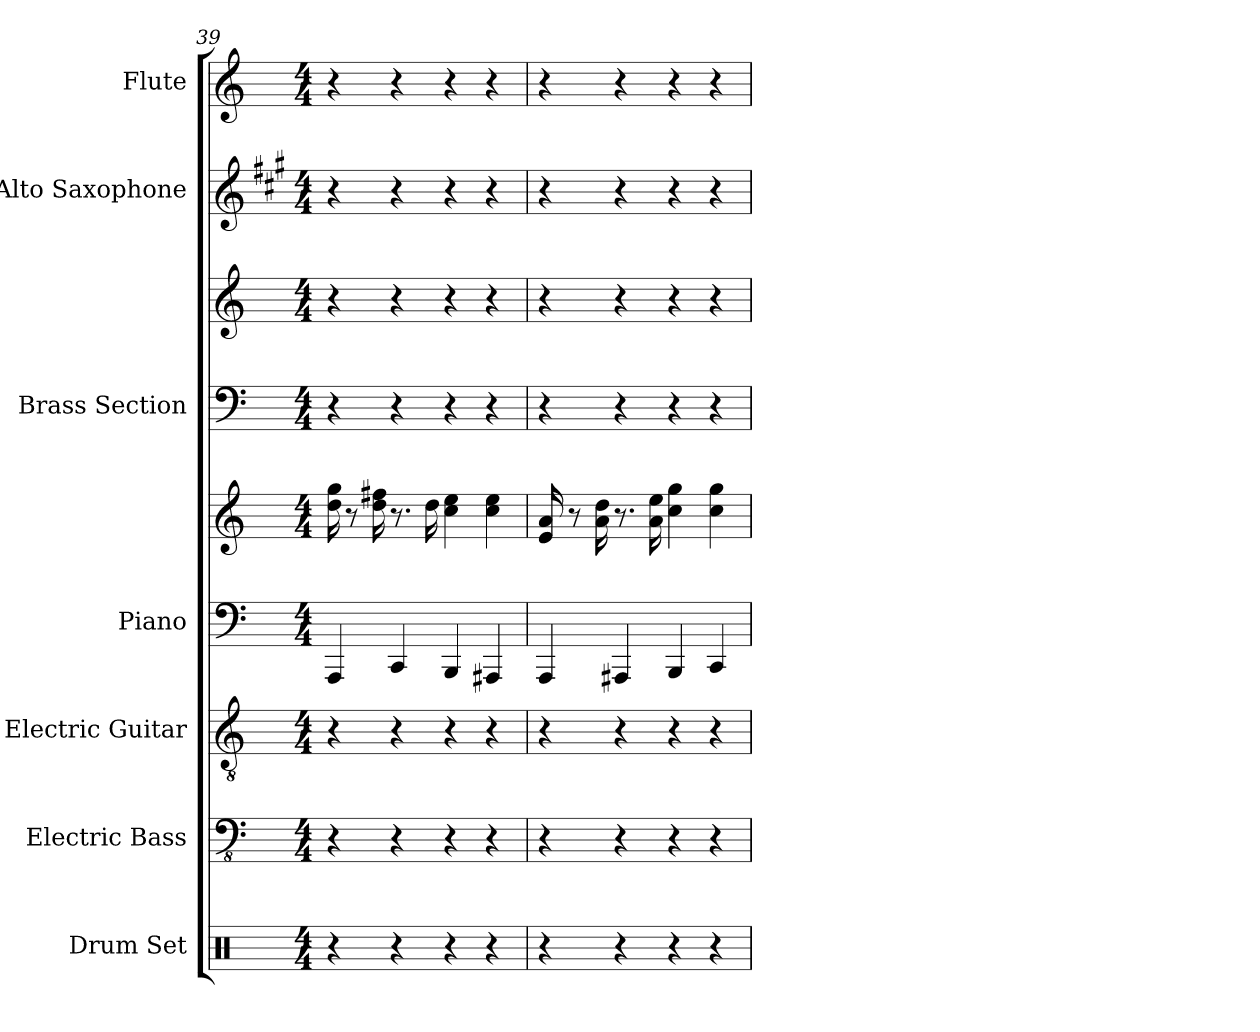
**kern	**kern	**kern	**kern	**kern	**kern	**kern	**kern	**kern
*part7	*part6	*part5	*part4	*part4	*part3	*part3	*part2	*part1
*staff9	*staff8	*staff7	*staff6	*staff5	*staff4	*staff3	*staff2	*staff1
*I"Drum Set	*I"Electric Bass	*I"Electric Guitar	*I"Piano	*	*I"Brass Section	*	*I"Alto Saxophone	*I"Flute
*I'Drums	*I'El. B.	*I'El. Guit.	*I'Pno.	*	*I'Brs. Se.	*	*I'A. Sax.	*I'Fl.
*clefX	*clefFv4	*clefGv2	*clefF4	*clefG2	*clefF4	*clefG2	*clefG2	*clefG2
*	*	*	*	*	*	*	*ITrd5c9	*
*k[]	*k[]	*k[]	*k[]	*k[]	*k[]	*k[]	*k[]	*k[]
*M4/4	*M4/4	*M4/4	*M4/4	*M4/4	*M4/4	*M4/4	*M4/4	*M4/4
=39	=39	=39	=39	=39	=39	=39	=39	=39
4r	4r	4r	4AAA	16dd 16gg	4r	4r	4r	4r
.	.	.	.	8r	.	.	.	.
.	.	.	.	16dd 16ff#X	.	.	.	.
4r	4r	4r	4CC	8.r	4r	4r	4r	4r
.	.	.	.	16dd	.	.	.	.
4r	4r	4r	4BBB	4cc 4ee	4r	4r	4r	4r
4r	4r	4r	4AAA#X	4cc 4ee	4r	4r	4r	4r
=40	=40	=40	=40	=40	=40	=40	=40	=40
4r	4r	4r	4AAA	16a 16e	4r	4r	4r	4r
.	.	.	.	8r	.	.	.	.
.	.	.	.	16a 16dd	.	.	.	.
4r	4r	4r	4AAA#X	8.r	4r	4r	4r	4r
.	.	.	.	16a 16ee	.	.	.	.
4r	4r	4r	4BBB	4cc 4gg	4r	4r	4r	4r
4r	4r	4r	4CC	4cc 4gg	4r	4r	4r	4r
=	=	=	=	=	=	=	=	=
*-	*-	*-	*-	*-	*-	*-	*-	*-
